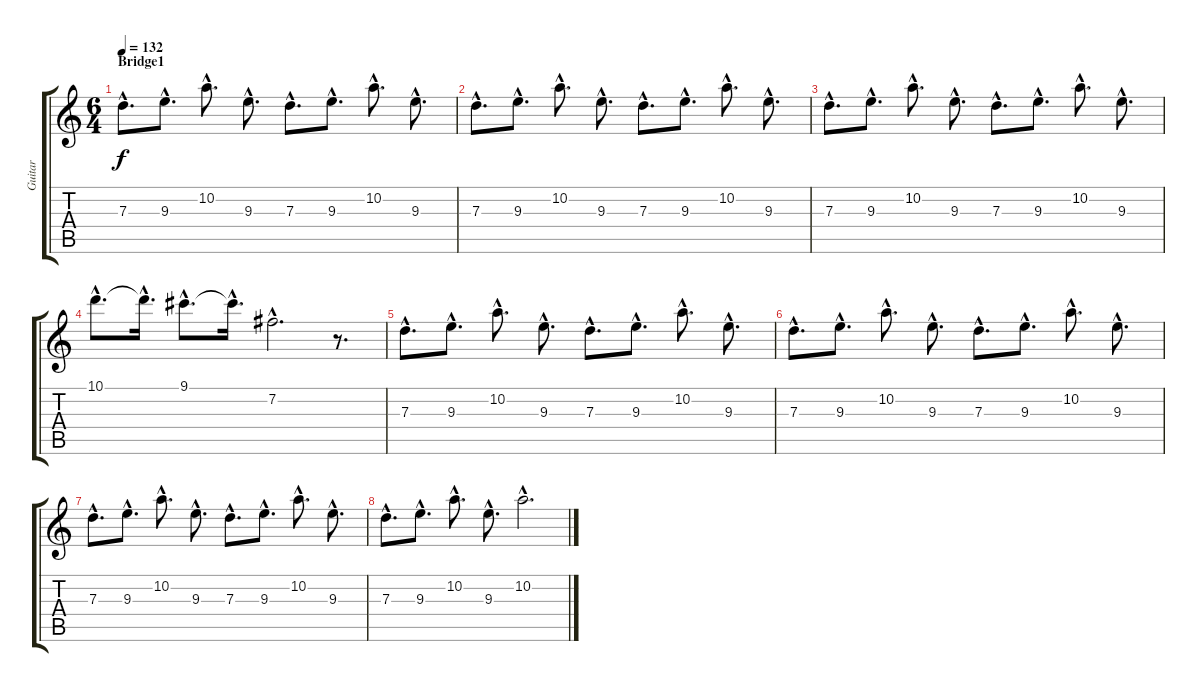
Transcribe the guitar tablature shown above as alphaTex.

\track ("Guitar" "Guitar") {instrument distortionguitar}
\staff {score tabs}
\tuning (E4 B3 G3 D3 A2 D2) {hide}
\ts (6 4)
\section ("" "Bridge1")
\tempo 132
\clef g2
\ks c
7.3{hac}.8{d dy f} 9.3{hac}.8{d} 10.2{hac}.8{d} 9.3{hac}.8{d} 7.3{hac}.8{d} 9.3{hac}.8{d} 10.2{hac}.8{d} 9.3{hac}.8{d} |
7.3{hac}.8{d} 9.3{hac}.8{d} 10.2{hac}.8{d} 9.3{hac}.8{d} 7.3{hac}.8{d} 9.3{hac}.8{d} 10.2{hac}.8{d} 9.3{hac}.8{d} |
7.3{hac}.8{d} 9.3{hac}.8{d} 10.2{hac}.8{d} 9.3{hac}.8{d} 7.3{hac}.8{d} 9.3{hac}.8{d} 10.2{hac}.8{d} 9.3{hac}.8{d} |
10.1{hac}.8{d} 10.1{hac t}.16{d} 9.1{hac}.8{d} 9.1{hac t}.16{d} 7.2{hac}.2{d} r.8{d} |
7.3{hac}.8{d} 9.3{hac}.8{d} 10.2{hac}.8{d} 9.3{hac}.8{d} 7.3{hac}.8{d} 9.3{hac}.8{d} 10.2{hac}.8{d} 9.3{hac}.8{d} |
7.3{hac}.8{d} 9.3{hac}.8{d} 10.2{hac}.8{d} 9.3{hac}.8{d} 7.3{hac}.8{d} 9.3{hac}.8{d} 10.2{hac}.8{d} 9.3{hac}.8{d} |
7.3{hac}.8{d} 9.3{hac}.8{d} 10.2{hac}.8{d} 9.3{hac}.8{d} 7.3{hac}.8{d} 9.3{hac}.8{d} 10.2{hac}.8{d} 9.3{hac}.8{d} |
7.3{hac}.8{d} 9.3{hac}.8{d} 10.2{hac}.8{d} 9.3{hac}.8{d} 10.2{hac}.2{d}
